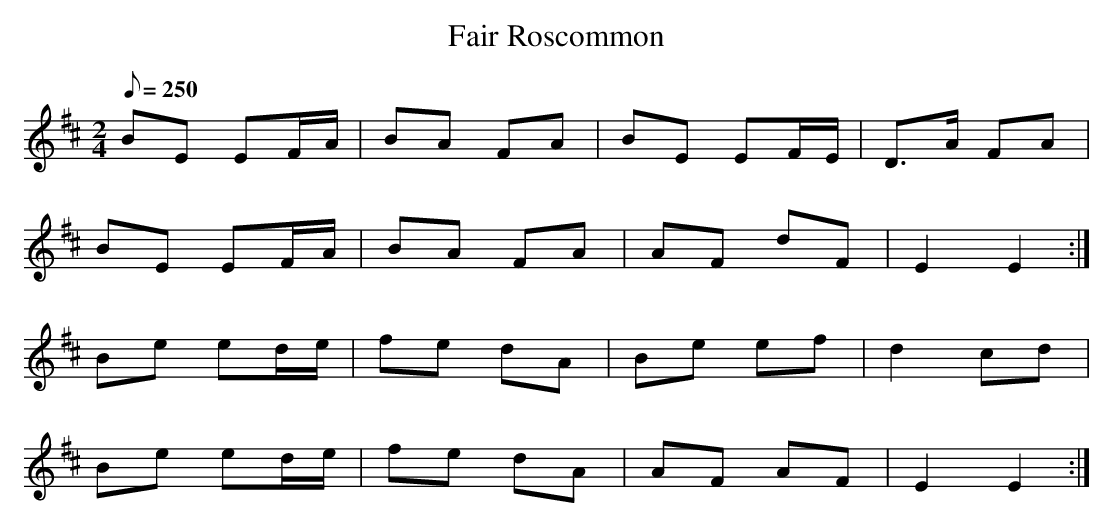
X:1
T: Fair Roscommon
L: 1/8
M: 2/4
Q: 250
K: Edor
BE EF/A/ | BA FA | BE EF/E/ | D>A FA |
BE EF/A/ | BA FA | AF dF | E2 E2 :|
Be ed/e/ | fe dA | Be ef | d2 cd |
Be ed/e/ | fe dA | AF AF | E2 E2 :|
